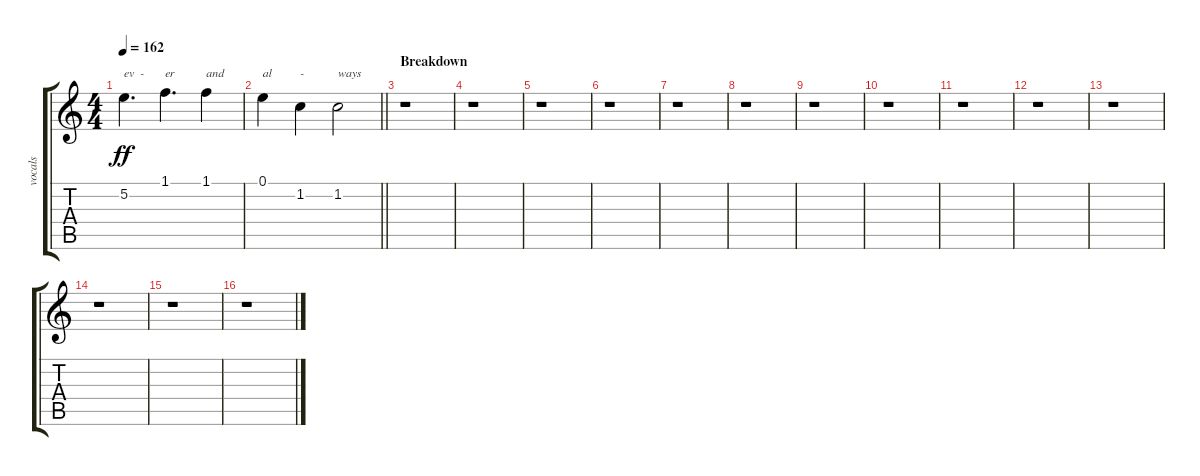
\track ("vocals" "vocals") {instrument distortionguitar}
\staff {score tabs}
\tuning (E4 B3 G3 D3 A2 E2) {hide}
\ts (4 4)
\tempo 162
\clef g2
\ks c
5.2.4{d txt "ev  -" dy ff} 1.1.4{d txt "er"} 1.1.4{txt "and"} |
\barLineRight lightlight
0.1.4{txt "al"} 1.2.4{txt "-"} 1.2.2{txt "ways"} |
\section ("" "Breakdown")
r.1 |
r.1 |
r.1 |
r.1 |
r.1 |
r.1 |
r.1 |
r.1 |
r.1 |
r.1 |
r.1 |
r.1 |
r.1 |
r.1
